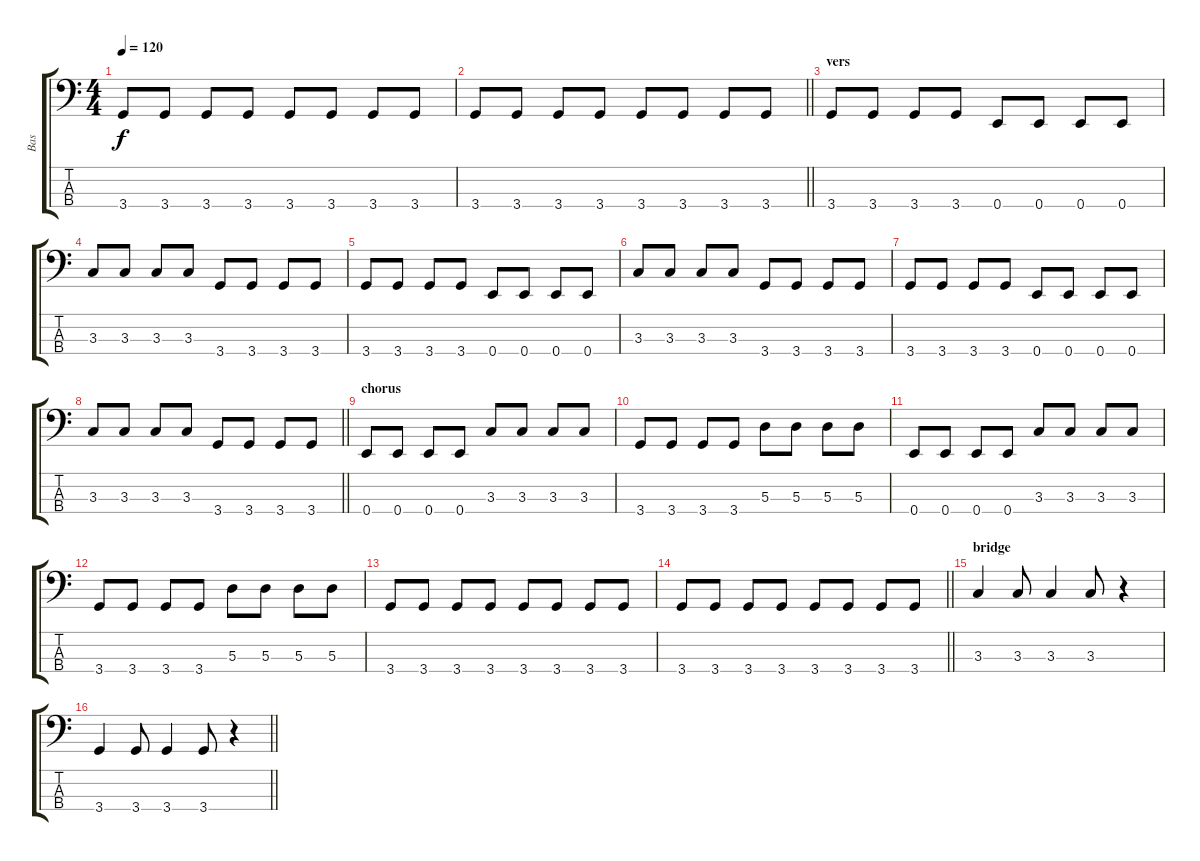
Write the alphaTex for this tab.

\track ("Bas" "Bas") {instrument electricbassfinger}
\staff {score tabs}
\tuning (G2 D2 A1 E1) {hide}
\ts (4 4)
\tempo 120
\clef f4
\ks c
3.4.8{dy f} 3.4.8 3.4.8 3.4.8 3.4.8 3.4.8 3.4.8 3.4.8 |
\barLineRight lightlight
3.4.8 3.4.8 3.4.8 3.4.8 3.4.8 3.4.8 3.4.8 3.4.8 |
\section ("" "vers")
3.4.8 3.4.8 3.4.8 3.4.8 0.4.8 0.4.8 0.4.8 0.4.8 |
3.3.8 3.3.8 3.3.8 3.3.8 3.4.8 3.4.8 3.4.8 3.4.8 |
3.4.8 3.4.8 3.4.8 3.4.8 0.4.8 0.4.8 0.4.8 0.4.8 |
3.3.8 3.3.8 3.3.8 3.3.8 3.4.8 3.4.8 3.4.8 3.4.8 |
3.4.8 3.4.8 3.4.8 3.4.8 0.4.8 0.4.8 0.4.8 0.4.8 |
\barLineRight lightlight
3.3.8 3.3.8 3.3.8 3.3.8 3.4.8 3.4.8 3.4.8 3.4.8 |
\section ("" "chorus")
0.4.8 0.4.8 0.4.8 0.4.8 3.3.8 3.3.8 3.3.8 3.3.8 |
3.4.8 3.4.8 3.4.8 3.4.8 5.3.8 5.3.8 5.3.8 5.3.8 |
0.4.8 0.4.8 0.4.8 0.4.8 3.3.8 3.3.8 3.3.8 3.3.8 |
3.4.8 3.4.8 3.4.8 3.4.8 5.3.8 5.3.8 5.3.8 5.3.8 |
3.4.8 3.4.8 3.4.8 3.4.8 3.4.8 3.4.8 3.4.8 3.4.8 |
\barLineRight lightlight
3.4.8 3.4.8 3.4.8 3.4.8 3.4.8 3.4.8 3.4.8 3.4.8 |
\section ("" "bridge")
3.3.4 3.3.8 3.3.4 3.3.8 r.4 |
\barLineRight lightlight
3.4.4 3.4.8 3.4.4 3.4.8 r.4
